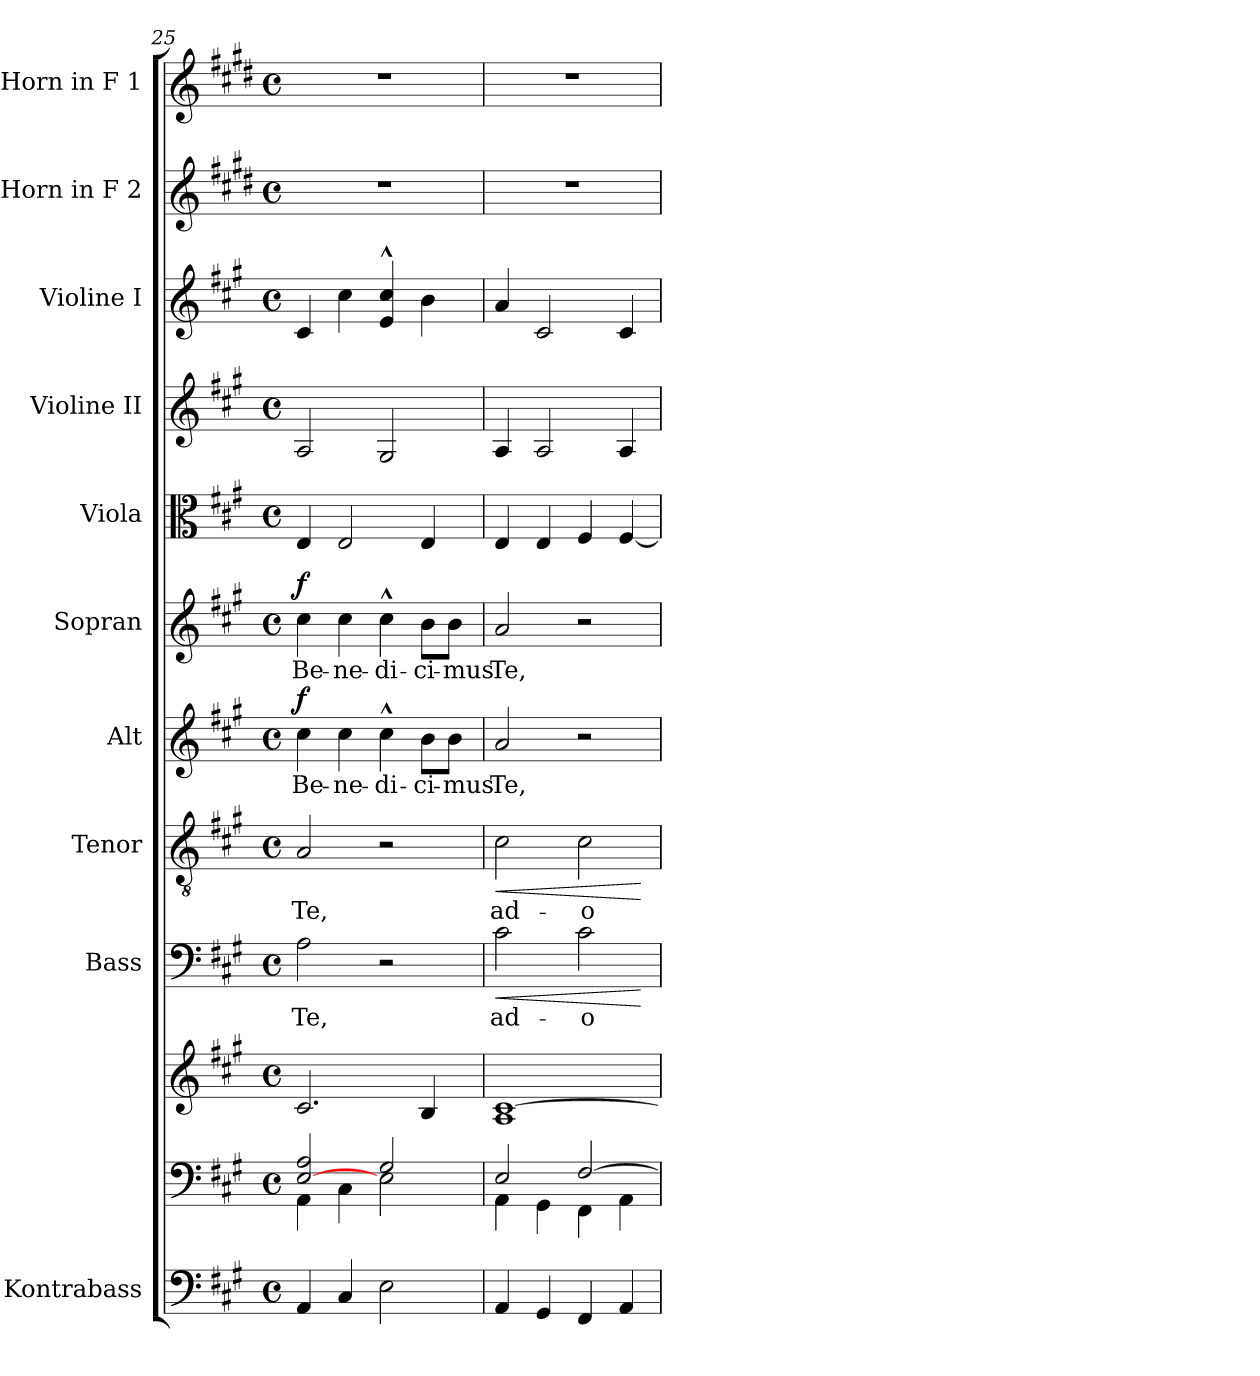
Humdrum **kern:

**kern	**kern	**kern	**kern	**text	**dynam	**kern	**text	**dynam	**kern	**text	**dynam	**kern	**text	**dynam	**kern	**kern	**kern	**kern	**kern
*part11	*part10	*part10	*part9	*part9	*part9	*part8	*part8	*part8	*part7	*part7	*part7	*part6	*part6	*part6	*part5	*part4	*part3	*part2	*part1
*staff12	*staff11	*staff10	*staff9	*staff9	*staff9	*staff8	*staff8	*staff8	*staff7	*staff7	*staff7	*staff6	*staff6	*staff6	*staff5	*staff4	*staff3	*staff2	*staff1
*I"Kontrabass	*	*	*I"Bass	*	*	*I"Tenor	*	*	*I"Alt	*	*	*I"Sopran	*	*	*I"Viola	*I"Violine II	*I"Violine I	*I"Horn in F 2	*I"Horn in F 1
*I'Kb.	*	*	*I'B.	*	*	*I'T.	*	*	*I'A.	*	*	*I'S.	*	*	*I'Vla.	*I'Vl. II	*I'Vl. I	*	*
!!LO:PB:g=z
*clefF4	*clefF4	*clefG2	*clefF4	*	*	*clefGv2	*	*	*clefG2	*	*	*clefG2	*	*	*clefC3	*clefG2	*clefG2	*clefG2	*clefG2
*ITrd7c12	*	*	*	*	*	*	*	*	*	*	*	*	*	*	*	*	*	*ITrd4c7	*ITrd4c7
*k[f#c#g#]	*k[f#c#g#]	*k[f#c#g#]	*k[f#c#g#]	*	*	*k[f#c#g#]	*	*	*k[f#c#g#]	*	*	*k[f#c#g#]	*	*	*k[f#c#g#]	*k[f#c#g#]	*k[f#c#g#]	*k[f#c#g#]	*k[f#c#g#]
*A:	*A:	*A:	*A:	*	*	*A:	*	*	*A:	*	*	*A:	*	*	*A:	*A:	*A:	*A:	*A:
*M4/4	*M4/4	*M4/4	*M4/4	*	*	*M4/4	*	*	*M4/4	*	*	*M4/4	*	*	*M4/4	*M4/4	*M4/4	*M4/4	*M4/4
*met(c)	*met(c)	*met(c)	*met(c)	*	*	*met(c)	*	*	*met(c)	*	*	*met(c)	*	*	*met(c)	*met(c)	*met(c)	*met(c)	*met(c)
=25	=25	=25	=25	=25	=25	=25	=25	=25	=25	=25	=25	=25	=25	=25	=25	=25	=25	=25	=25
*	*^	*	*	*	*	*	*	*	*	*	*	*	*	*	*	*	*	*	*
!	!	!	!	!	!LO:LY:b	!	!	!LO:LY:b	!	!	!LO:LY:b	!LO:DY:a	!	!LO:LY:b	!LO:DY:a	!	!	!	!	!
4AAA/	[>2E/ 2A/	4AA\	2.c#/	2A\	Te,	.	2A/	Te,	.	4cc#\	Be-	f	4cc#\	Be-	f	4E/	2A/	4c#/	1r	1r
!	!	!	!	!	!	!	!	!	!	!	!LO:LY:b	!	!	!LO:LY:b	!	!	!	!	!	!
4CC#/	.	4C#\	.	.	.	.	.	.	.	4cc#\	-ne-	.	4cc#\	-ne-	.	2E/	.	4cc#\	.	.
!	!	!	!	!	!	!	!	!	!	!	!LO:LY:b	!	!	!LO:LY:b	!	!	!	!	!	!
2EE\	2G#/	2E\	.	2r	.	.	2r	.	.	4cc#^^>\	-di-	.	4cc#^^>\	-di-	.	.	2G#/	4e/^^> 4cc#/^^>	.	.
!	!	!	!	!	!	!	!	!	!	!	!LO:LY:b	!	!	!LO:LY:b	!	!	!	!	!	!
.	.	.	4B/	.	.	.	.	.	.	8b\L	-ci-	.	8b\L	-ci-	.	4E/	.	4b\	.	.
!	!	!	!	!	!	!	!	!	!	!	!LO:LY:b	!	!	!LO:LY:b	!	!	!	!	!	!
.	.	.	.	.	.	.	.	.	.	8b\J	-mus	.	8b\J	-mus	.	.	.	.	.	.
=26	=26	=26	=26	=26	=26	=26	=26	=26	=26	=26	=26	=26	=26	=26	=26	=26	=26	=26	=26	=26
*	*	*	*^	*	*	*	*	*	*	*	*	*	*	*	*	*	*	*	*	*
!	!	!	!	!	!	!LO:LY:b	!LO:HP:b	!	!LO:LY:b	!LO:HP:b	!	!LO:LY:b	!	!	!LO:LY:b	!	!	!	!	!	!
4AAA/	2E/	4AA\	[>1c#	1A	2c#\	ad-	<	2c#\	ad-	<	2a/	Te,	.	2a/	Te,	.	4E/	4A/	4a/	1r	1r
4GGG#/	.	4GG#\	.	.	.	.	.	.	.	.	.	.	.	.	.	.	4E/	2A/	2c#/	.	.
!	!	!	!	!	!	!LO:LY:b	!	!	!LO:LY:b	!	!	!	!	!	!	!	!	!	!	!	!
4FFF#/	[>2F#/	4FF#\	.	.	2c#\	-o-	.	2c#\	-o-	.	2r	.	.	2r	.	.	4F#/	.	.	.	.
4AAA/	.	4AA\	.	.	.	.	.	.	.	.	.	.	.	.	.	.	[4F#/	4A/	4c#/	.	.
*	*v	*v	*	*	*	*	*	*	*	*	*	*	*	*	*	*	*	*	*	*	*
*	*	*v	*v	*	*	*	*	*	*	*	*	*	*	*	*	*	*	*	*	*
.	.	.	.	.	[	.	.	[	.	.	.	.	.	.	.	.	.	.	.
=	=	=	=	=	=	=	=	=	=	=	=	=	=	=	=	=	=	=	=
*-	*-	*-	*-	*-	*-	*-	*-	*-	*-	*-	*-	*-	*-	*-	*-	*-	*-	*-	*-
